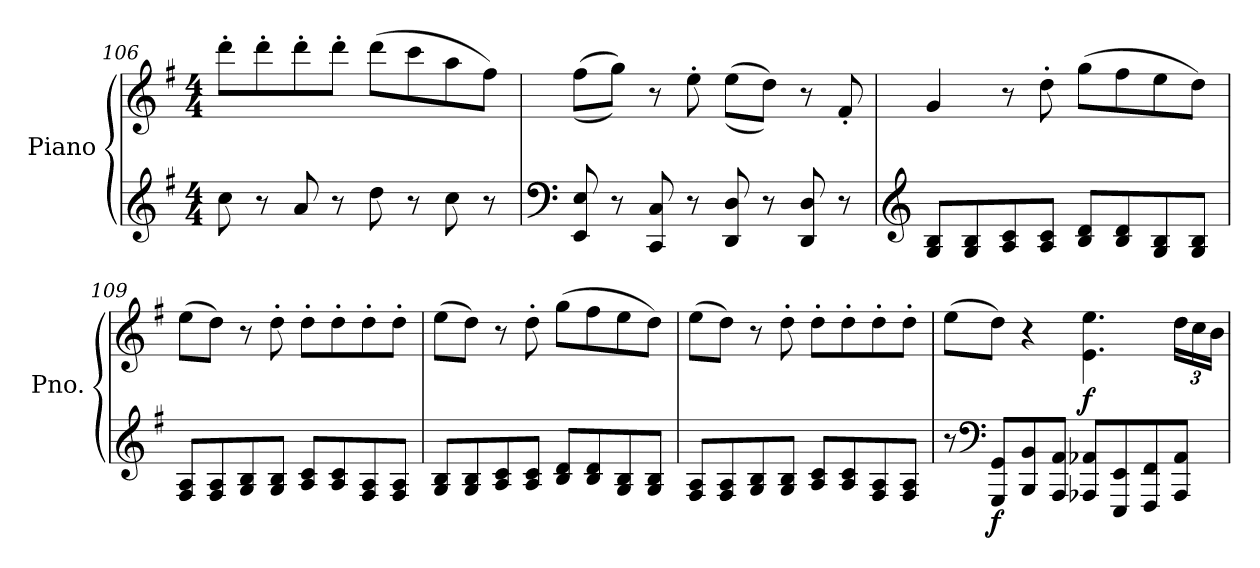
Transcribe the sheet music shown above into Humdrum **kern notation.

**kern	**kern	**dynam
*part1	*part1	*part1
*staff2	*staff1	*staff1/2
*I"Piano	*	*
*I'Pno.	*	*
*clefG2	*clefG2	*
*k[f#]	*k[f#]	*
*M4/4	*M4/4	*
=106	=106	=106
8cc\	8ddd'\L	.
8r	8ddd'\	.
8a/	8ddd'\	.
8r	8ddd'\J	.
8dd\	(8ddd\L	.
8r	8ccc\	.
8cc\	8aa\	.
8r	8ff#\J)	.
=107	=107	=107
*clefF4	*	*
8EE/ 8E/	((8ff#\L	.
8r	8gg\J))	.
8CC/ 8C/	8r	.
8r	8ee'\	.
8DD/ 8D/	((8ee\L	.
8r	8dd\J))	.
8DD/ 8D/	8r	.
8r	8f#'/	.
=108	=108	=108
*clefG2	*	*
8G/ 8B/L	4g/	.
8G/ 8B/	.	.
8A/ 8c/	8r	.
8A/ 8c/J	8dd'\	.
8B/ 8d/L	(8gg\L	.
8B/ 8d/	8ff#\	.
8G/ 8B/	8ee\	.
8G/ 8B/J	8dd\J)	.
=109	=109	=109
8F#/ 8A/L	(8ee\L	.
8F#/ 8A/	8dd\J)	.
8G/ 8B/	8r	.
8G/ 8B/J	8dd'>\	.
8A/ 8c/L	8dd'>\L	.
8A/ 8c/	8dd'>\	.
8F#/ 8A/	8dd'>\	.
8F#/ 8A/J	8dd'>\J	.
=110	=110	=110
8G/ 8B/L	(8ee\L	.
8G/ 8B/	8dd\J)	.
8A/ 8c/	8r	.
8A/ 8c/J	8dd'>\	.
8B/ 8d/L	(8gg\L	.
8B/ 8d/	8ff#\	.
8G/ 8B/	8ee\	.
8G/ 8B/J	8dd\J)	.
=111	=111	=111
8F#/ 8A/L	(8ee\L	.
8F#/ 8A/	8dd\J)	.
8G/ 8B/	8r	.
8G/ 8B/J	8dd'>\	.
8A/ 8c/L	8dd'>\L	.
8A/ 8c/	8dd'>\	.
8F#/ 8A/	8dd'>\	.
8F#/ 8A/J	8dd'>\J	.
=112	=112	=112
8r	(8ee\L	.
*clefF4	*	*
!	!	!LO:DY:b=2
8GGG/ 8GG/L	8dd\J)	f
8BBB/ 8BB/	4r	.
8AAA/ 8AA/J	.	.
!	!	!LO:DY:b
8AAA-X/ 8AA-X/L	4.e\ 4.ee\	f
8EEE/ 8EE/	.	.
8FFF#/ 8FF#/	.	.
*	*Xbrackettup	*
8AAA-/ 8AA-/J	24dd\LL	.
.	24cc\	.
.	24b\JJ	.
=	=	=
*-	*-	*-
